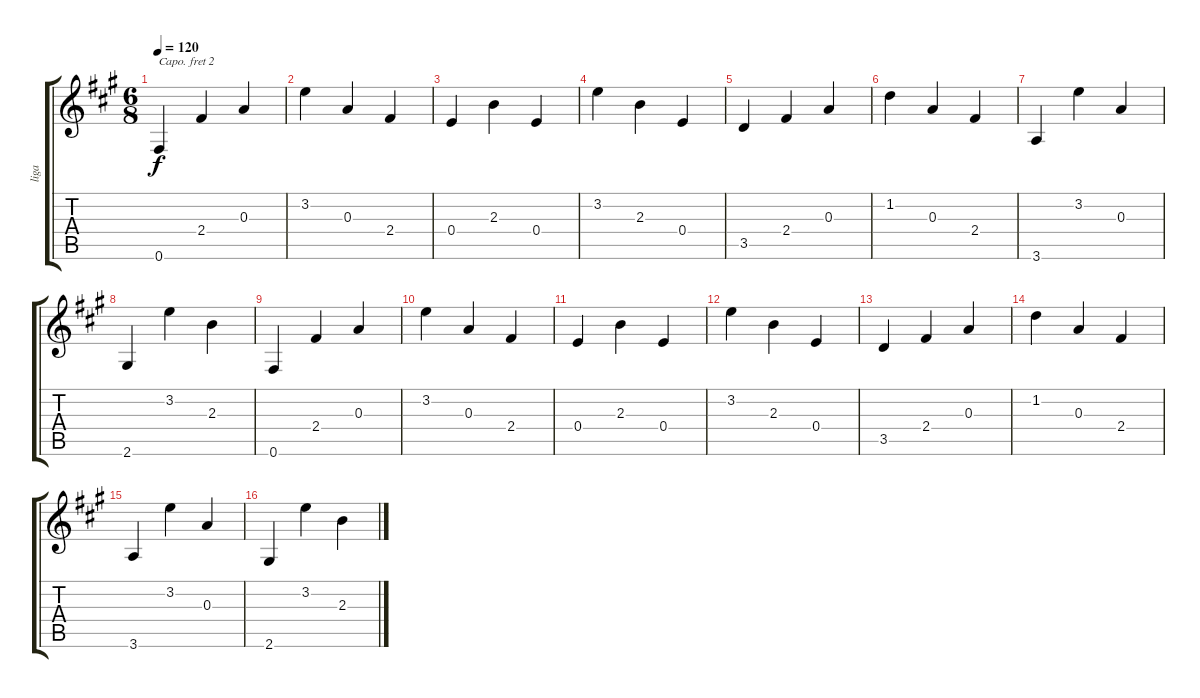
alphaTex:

\track ("liga" "liga") {instrument acousticguitarsteel}
\staff {score tabs}
\capo 2
\tuning (E4 B3 G3 D3 A2 E2) {hide}
\ts (6 8)
\tempo 120
\clef g2
\ks a
0.6.4{dy f} 2.4.4 0.3.4 |
3.2.4 0.3.4 2.4.4 |
0.4.4 2.3.4 0.4.4 |
3.2.4 2.3.4 0.4.4 |
3.5.4 2.4.4 0.3.4 |
1.2.4 0.3.4 2.4.4 |
3.6.4 3.2.4 0.3.4 |
2.6.4 3.2.4 2.3.4 |
0.6.4 2.4.4 0.3.4 |
3.2.4 0.3.4 2.4.4 |
0.4.4 2.3.4 0.4.4 |
3.2.4 2.3.4 0.4.4 |
3.5.4 2.4.4 0.3.4 |
1.2.4 0.3.4 2.4.4 |
3.6.4 3.2.4 0.3.4 |
2.6.4 3.2.4 2.3.4
